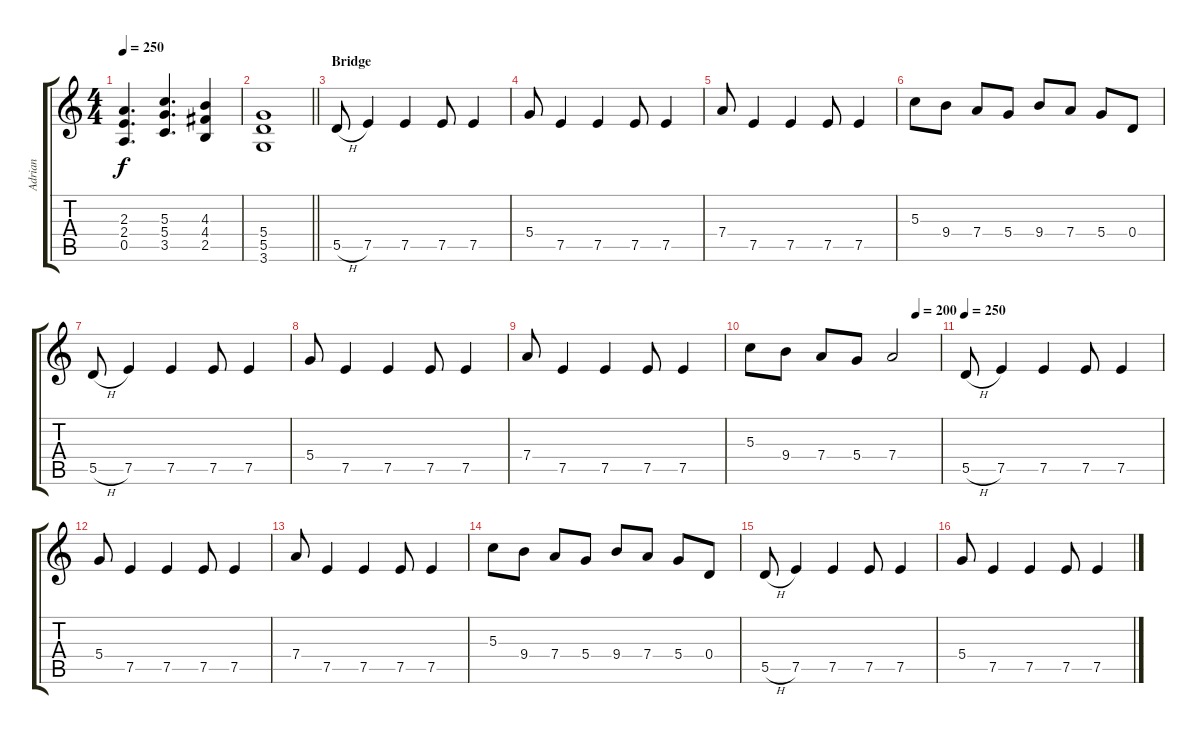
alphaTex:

\track ("Adrian" "Adrian") {instrument distortionguitar}
\staff {score tabs}
\tuning (E4 B3 G3 D3 A2 E2) {hide}
\ts (4 4)
\tempo 250
\clef g2
\ks c
(2.3 2.4 0.5).4{d dy f} (5.3 5.4 3.5).4{d} (4.3 4.4 2.5).4 |
\barLineRight lightlight
(5.4 5.5 3.6).1 |
\section ("" "Bridge")
5.5{h}.8 7.5.4 7.5.4 7.5.8 7.5.4 |
5.4.8 7.5.4 7.5.4 7.5.8 7.5.4 |
7.4.8 7.5.4 7.5.4 7.5.8 7.5.4 |
5.3.8 9.4.8 7.4.8 5.4.8 9.4.8 7.4.8 5.4.8 0.4.8 |
5.5{h}.8 7.5.4 7.5.4 7.5.8 7.5.4 |
5.4.8 7.5.4 7.5.4 7.5.8 7.5.4 |
7.4.8 7.5.4 7.5.4 7.5.8 7.5.4 |
\tempo (200 0.875)
5.3.8 9.4.8 7.4.8 5.4.8 7.4.2 |
\tempo 250
5.5{h}.8 7.5.4 7.5.4 7.5.8 7.5.4 |
5.4.8 7.5.4 7.5.4 7.5.8 7.5.4 |
7.4.8 7.5.4 7.5.4 7.5.8 7.5.4 |
5.3.8 9.4.8 7.4.8 5.4.8 9.4.8 7.4.8 5.4.8 0.4.8 |
5.5{h}.8 7.5.4 7.5.4 7.5.8 7.5.4 |
5.4.8 7.5.4 7.5.4 7.5.8 7.5.4
